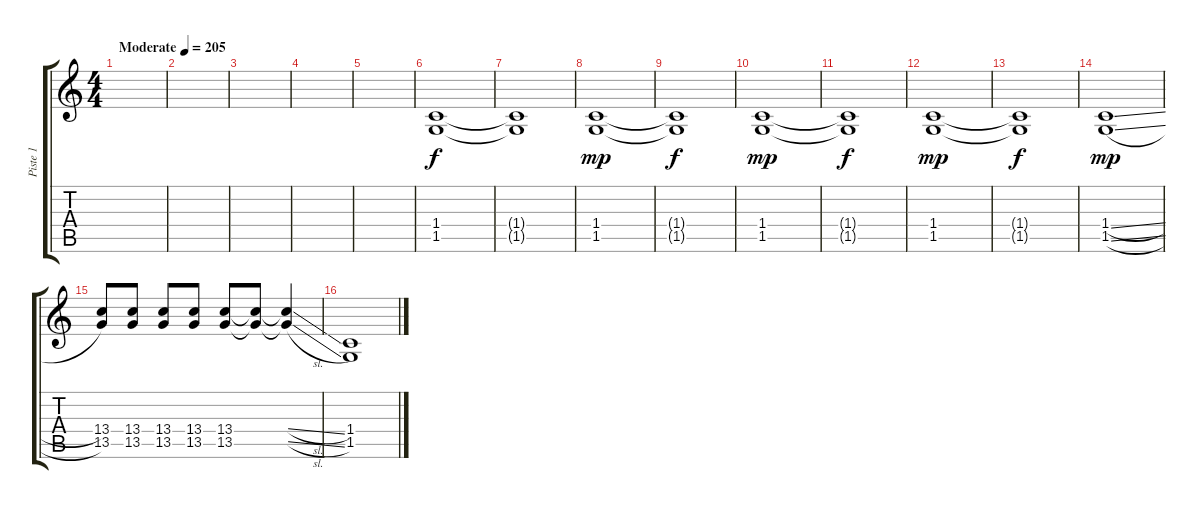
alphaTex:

\track ("Piste 1" "Piste 1") {instrument distortionguitar}
\staff {score tabs}
\tuning (Db4 Ab3 E3 B2 Gb2 B1) {hide}
\ts (4 4)
\tempo (205 "Moderate")
\clef g2
\ks c
|
|
|
|
|
(1.4 1.5).1 |
(1.4{t} 1.5{t}).1{dy f} |
(1.4 1.5).1{dy mp} |
(1.4{t} 1.5{t}).1{dy f} |
(1.4 1.5).1{dy mp} |
(1.4{t} 1.5{t}).1{dy f} |
(1.4 1.5).1{dy mp} |
(1.4{t} 1.5{t}).1{dy f} |
(1.4{sl} 1.5{sl}).1{dy mp} |
(13.4 13.5).8 (13.4 13.5).8 (13.4 13.5).8 (13.4 13.5).8 (13.4 13.5).8 (13.4{t} 13.5{t}).8 (13.4{sl t} 13.5{sl t}).4 |
(1.4{sl} 1.5{sl}).1
